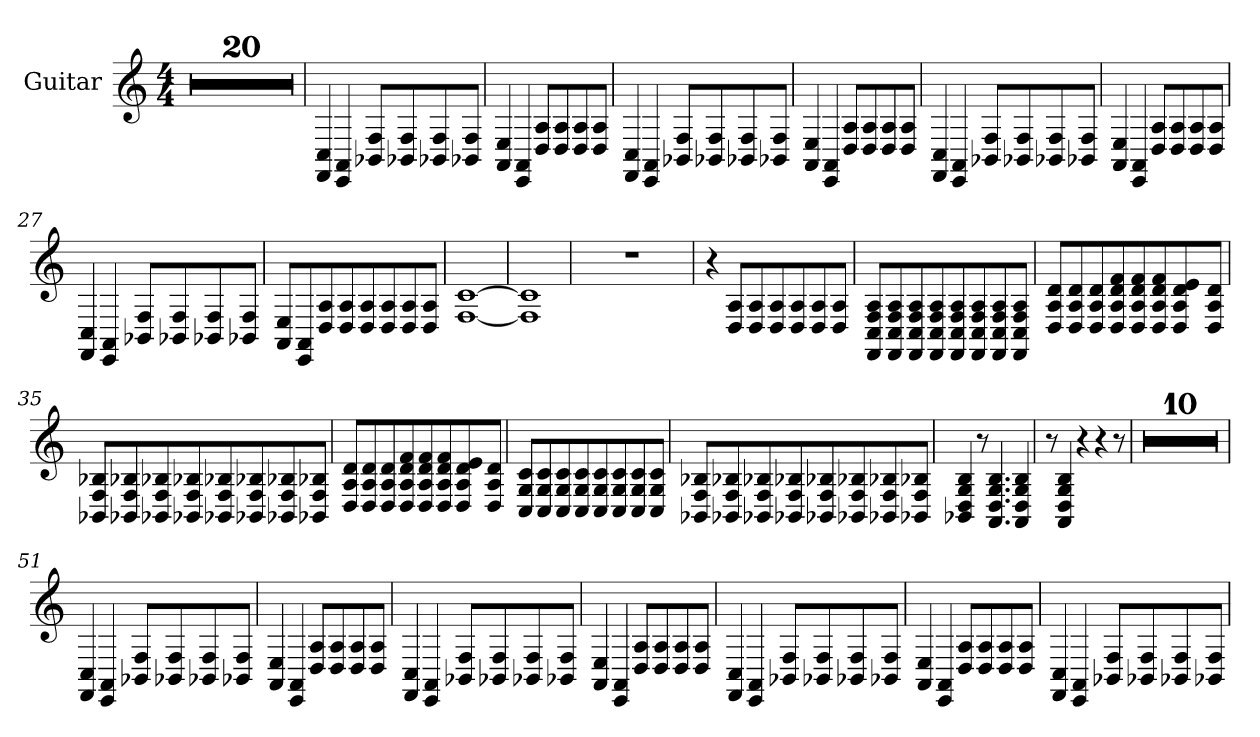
**kern
*part1
*staff1
*I"Guitar
*clefG2
*k[]
*M4/4
=1
!LO:N:vis=1
1r
=2
!LO:N:vis=1
1r
=3
!LO:N:vis=1
1r
=4
!LO:N:vis=1
1r
=5
!LO:N:vis=1
1r
=6
!LO:N:vis=1
1r
=7
!LO:N:vis=1
1r
=8
!LO:N:vis=1
1r
=9
!LO:N:vis=1
1r
=10
!LO:N:vis=1
1r
=11
!LO:N:vis=1
1r
=12
!LO:N:vis=1
1r
=13
!LO:N:vis=1
1r
=14
!LO:N:vis=1
1r
=15
!LO:N:vis=1
1r
=16
!LO:N:vis=1
1r
=17
!LO:N:vis=1
1r
=18
!LO:N:vis=1
1r
=19
!LO:N:vis=1
1r
=20
!LO:N:vis=1
1r
=21
!LO:N:vis=4
16C 16FF
!LO:N:vis=4
16AA 16EE
!LO:N:vis=8
32F/ 32BB-X/L
!LO:N:vis=8
32F/ 32BB-X/
!LO:N:vis=8
32F/ 32BB-X/
!LO:N:vis=8
32F/ 32BB-X/J
=22
!LO:N:vis=4
16E 16AA
!LO:N:vis=4
16AA 16EE
!LO:N:vis=8
32A/ 32D/L
!LO:N:vis=8
32A/ 32D/
!LO:N:vis=8
32A/ 32D/
!LO:N:vis=8
32A/ 32D/J
=23
!LO:N:vis=4
16C 16FF
!LO:N:vis=4
16AA 16EE
!LO:N:vis=8
32F/ 32BB-X/L
!LO:N:vis=8
32F/ 32BB-X/
!LO:N:vis=8
32F/ 32BB-X/
!LO:N:vis=8
32F/ 32BB-X/J
=24
!LO:N:vis=4
16E 16AA
!LO:N:vis=4
16AA 16EE
!LO:N:vis=8
32A/ 32D/L
!LO:N:vis=8
32A/ 32D/
!LO:N:vis=8
32A/ 32D/
!LO:N:vis=8
32A/ 32D/J
=25
!LO:N:vis=4
16C 16FF
!LO:N:vis=4
16AA 16EE
!LO:N:vis=8
32F/ 32BB-X/L
!LO:N:vis=8
32F/ 32BB-X/
!LO:N:vis=8
32F/ 32BB-X/
!LO:N:vis=8
32F/ 32BB-X/J
=26
!LO:N:vis=4
16E 16AA
!LO:N:vis=4
16AA 16EE
!LO:N:vis=8
32A/ 32D/L
!LO:N:vis=8
32A/ 32D/
!LO:N:vis=8
32A/ 32D/
!LO:N:vis=8
32A/ 32D/J
=27
!LO:N:vis=4
16C 16FF
!LO:N:vis=4
16AA 16EE
!LO:N:vis=8
32F/ 32BB-X/L
!LO:N:vis=8
32F/ 32BB-X/
!LO:N:vis=8
32F/ 32BB-X/
!LO:N:vis=8
32F/ 32BB-X/J
=28
!LO:N:vis=8
32E/ 32AA/L
!LO:N:vis=8
32AA/ 32EE/
!LO:N:vis=8
32A/ 32D/
!LO:N:vis=8
32A/ 32D/
!LO:N:vis=8
32A/ 32D/
!LO:N:vis=8
32A/ 32D/
!LO:N:vis=8
32A/ 32D/
!LO:N:vis=8
32A/ 32D/J
=29
!LO:N:vis=1
[4c [4F
=30
!LO:N:vis=1
4c] 4F]
=31
!LO:N:vis=1
1r
=32
!LO:N:vis=4
16r
!LO:N:vis=8
32A/ 32D/L
!LO:N:vis=8
32A/ 32D/
!LO:N:vis=8
32A/ 32D/
!LO:N:vis=8
32A/ 32D/
!LO:N:vis=8
32A/ 32D/
!LO:N:vis=8
32A/ 32D/J
=33
!LO:N:vis=8
32A/ 32F/ 32C/ 32FF/L
!LO:N:vis=8
32A/ 32F/ 32C/ 32FF/
!LO:N:vis=8
32A/ 32F/ 32C/ 32FF/
!LO:N:vis=8
32A/ 32F/ 32C/ 32FF/
!LO:N:vis=8
32A/ 32F/ 32C/ 32FF/
!LO:N:vis=8
32A/ 32F/ 32C/ 32FF/
!LO:N:vis=8
32A/ 32F/ 32C/ 32FF/
!LO:N:vis=8
32A/ 32F/ 32C/ 32FF/J
=34
!LO:N:vis=8
32d/ 32A/ 32D/L
!LO:N:vis=8
32d/ 32A/ 32D/
!LO:N:vis=8
32d/ 32A/ 32D/
!LO:N:vis=8
32f/ 32d/ 32A/ 32D/
!LO:N:vis=8
32f/ 32d/ 32A/ 32D/
!LO:N:vis=8
32f/ 32d/ 32A/ 32D/
!LO:N:vis=8
32e/ 32d/ 32A/ 32D/
!LO:N:vis=8
32d/ 32A/ 32D/J
=35
!LO:N:vis=8
32B-X/ 32F/ 32BB-X/L
!LO:N:vis=8
32B-X/ 32F/ 32BB-X/
!LO:N:vis=8
32B-X/ 32F/ 32BB-X/
!LO:N:vis=8
32B-X/ 32F/ 32BB-X/
!LO:N:vis=8
32B-X/ 32F/ 32BB-X/
!LO:N:vis=8
32B-X/ 32F/ 32BB-X/
!LO:N:vis=8
32B-X/ 32F/ 32BB-X/
!LO:N:vis=8
32B-X/ 32F/ 32BB-X/J
=36
!LO:N:vis=8
32d/ 32A/ 32D/L
!LO:N:vis=8
32d/ 32A/ 32D/
!LO:N:vis=8
32d/ 32A/ 32D/
!LO:N:vis=8
32f/ 32d/ 32A/ 32D/
!LO:N:vis=8
32f/ 32d/ 32A/ 32D/
!LO:N:vis=8
32f/ 32d/ 32A/ 32D/
!LO:N:vis=8
32e/ 32d/ 32A/ 32D/
!LO:N:vis=8
32d/ 32A/ 32D/J
=37
!LO:N:vis=8
32c/ 32G/ 32C/L
!LO:N:vis=8
32c/ 32G/ 32C/
!LO:N:vis=8
32c/ 32G/ 32C/
!LO:N:vis=8
32c/ 32G/ 32C/
!LO:N:vis=8
32c/ 32G/ 32C/
!LO:N:vis=8
32c/ 32G/ 32C/
!LO:N:vis=8
32c/ 32G/ 32C/
!LO:N:vis=8
32c/ 32G/ 32C/J
=38
!LO:N:vis=8
32B-X/ 32F/ 32BB-X/L
!LO:N:vis=8
32B-X/ 32F/ 32BB-X/
!LO:N:vis=8
32B-X/ 32F/ 32BB-X/
!LO:N:vis=8
32B-X/ 32F/ 32BB-X/
!LO:N:vis=8
32B-X/ 32F/ 32BB-X/
!LO:N:vis=8
32B-X/ 32F/ 32BB-X/
!LO:N:vis=8
32B-X/ 32F/ 32BB-X/
!LO:N:vis=8
32B-X/ 32F/ 32BB-X/J
=39
!LO:N:vis=4
16B 16G 16D 16BB-X
!LO:N:vis=8
32r
!LO:N:vis=4.
16.B 16.G 16.D 16.AA
!LO:N:vis=4
16B 16G 16D 16AA
=40
!LO:N:vis=8
32r
!LO:N:vis=4
16B 16G 16D 16AA
!LO:N:vis=4
16r
!LO:N:vis=4
16r
!LO:N:vis=8
32r
=41
!LO:N:vis=1
1r
=42
!LO:N:vis=1
1r
=43
!LO:N:vis=1
1r
=44
!LO:N:vis=1
1r
=45
!LO:N:vis=1
1r
=46
!LO:N:vis=1
1r
=47
!LO:N:vis=1
1r
=48
!LO:N:vis=1
1r
=49
!LO:N:vis=1
1r
=50
!LO:N:vis=1
1r
=51
!LO:N:vis=4
16C 16FF
!LO:N:vis=4
16AA 16EE
!LO:N:vis=8
32F/ 32BB-X/L
!LO:N:vis=8
32F/ 32BB-X/
!LO:N:vis=8
32F/ 32BB-X/
!LO:N:vis=8
32F/ 32BB-X/J
=52
!LO:N:vis=4
16E 16AA
!LO:N:vis=4
16AA 16EE
!LO:N:vis=8
32A/ 32D/L
!LO:N:vis=8
32A/ 32D/
!LO:N:vis=8
32A/ 32D/
!LO:N:vis=8
32A/ 32D/J
=53
!LO:N:vis=4
16C 16FF
!LO:N:vis=4
16AA 16EE
!LO:N:vis=8
32F/ 32BB-X/L
!LO:N:vis=8
32F/ 32BB-X/
!LO:N:vis=8
32F/ 32BB-X/
!LO:N:vis=8
32F/ 32BB-X/J
=54
!LO:N:vis=4
16E 16AA
!LO:N:vis=4
16AA 16EE
!LO:N:vis=8
32A/ 32D/L
!LO:N:vis=8
32A/ 32D/
!LO:N:vis=8
32A/ 32D/
!LO:N:vis=8
32A/ 32D/J
=55
!LO:N:vis=4
16C 16FF
!LO:N:vis=4
16AA 16EE
!LO:N:vis=8
32F/ 32BB-X/L
!LO:N:vis=8
32F/ 32BB-X/
!LO:N:vis=8
32F/ 32BB-X/
!LO:N:vis=8
32F/ 32BB-X/J
=56
!LO:N:vis=4
16E 16AA
!LO:N:vis=4
16AA 16EE
!LO:N:vis=8
32A/ 32D/L
!LO:N:vis=8
32A/ 32D/
!LO:N:vis=8
32A/ 32D/
!LO:N:vis=8
32A/ 32D/J
=57
!LO:N:vis=4
16C 16FF
!LO:N:vis=4
16AA 16EE
!LO:N:vis=8
32F/ 32BB-X/L
!LO:N:vis=8
32F/ 32BB-X/
!LO:N:vis=8
32F/ 32BB-X/
!LO:N:vis=8
32F/ 32BB-X/J
=
*-
